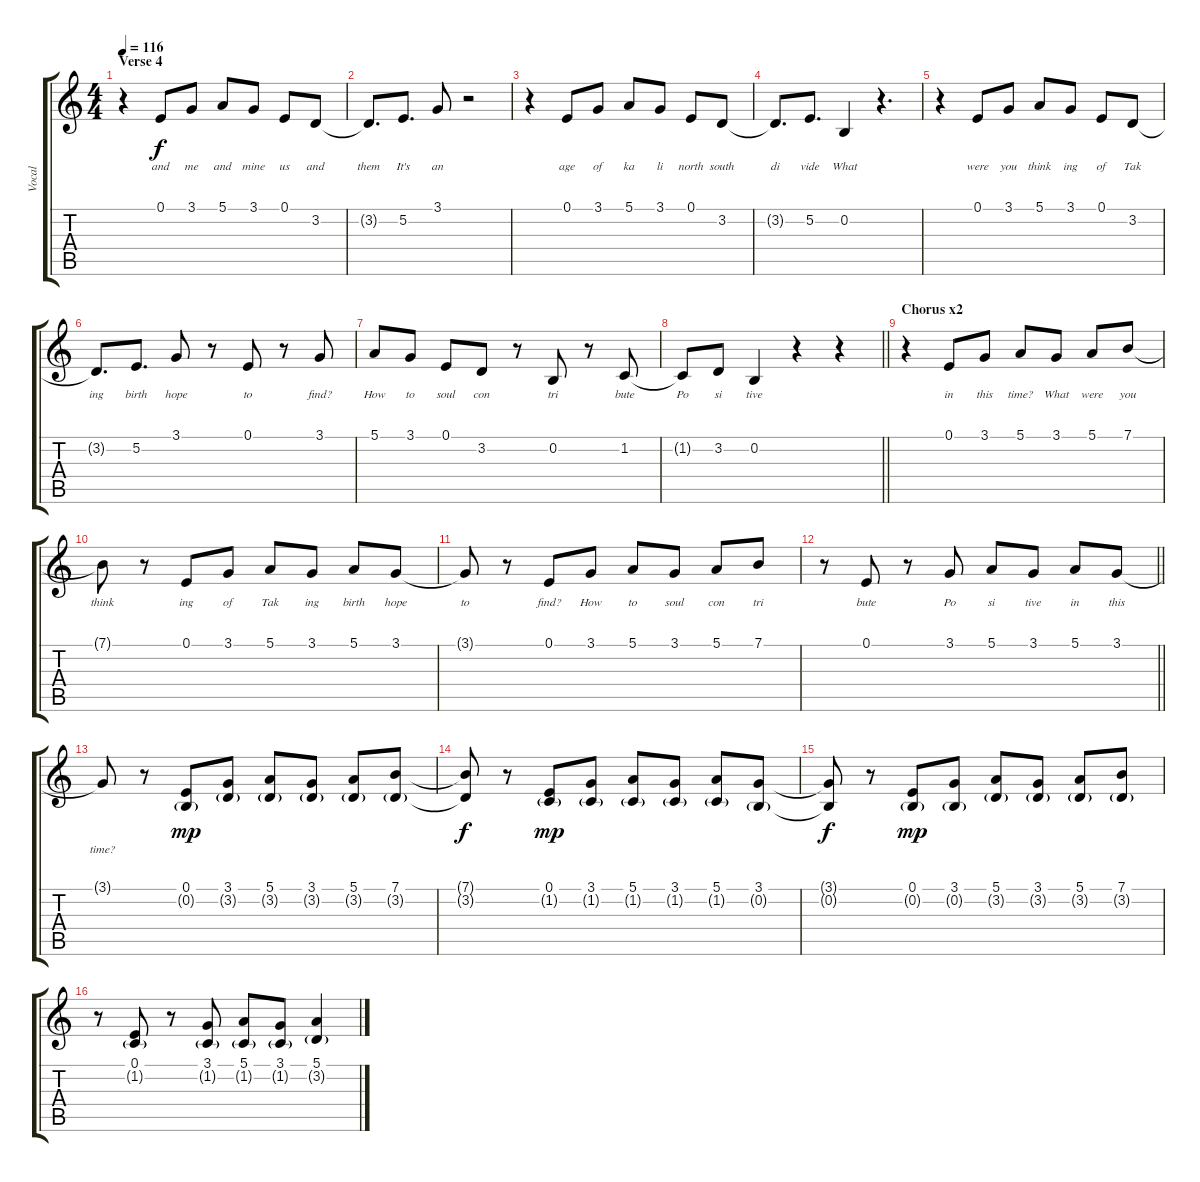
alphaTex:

\track ("Vocal" "Vocal") {instrument acousticgrandpiano}
\staff {score tabs}
\tuning (E4 B3 G3 D3 A2 E2) {hide}
\ts (4 4)
\section ("" "Verse 4")
\tempo 116
\clef g2
\ks c
r.4{dy mp} 0.1.8{lyrics (0 "and") lyrics (1 "") lyrics (2 "") lyrics (3 "") lyrics (4 "") dy f} 3.1.8{lyrics (0 "me") lyrics (1 "") lyrics (2 "") lyrics (3 "") lyrics (4 "")} 5.1.8{lyrics (0 "and") lyrics (1 "") lyrics (2 "") lyrics (3 "") lyrics (4 "")} 3.1.8{lyrics (0 "mine") lyrics (1 "") lyrics (2 "") lyrics (3 "") lyrics (4 "")} 0.1.8{lyrics (0 "us") lyrics (1 "") lyrics (2 "") lyrics (3 "") lyrics (4 "")} 3.2.8{lyrics (0 "and") lyrics (1 "") lyrics (2 "") lyrics (3 "") lyrics (4 "")} |
3.2{t}.8{d lyrics (0 "them") lyrics (1 "") lyrics (2 "") lyrics (3 "") lyrics (4 "")} 5.2.8{d lyrics (0 "It's") lyrics (1 "") lyrics (2 "") lyrics (3 "") lyrics (4 "")} 3.1.8{lyrics (0 "an") lyrics (1 "") lyrics (2 "") lyrics (3 "") lyrics (4 "")} r.2 |
r.4 0.1.8{lyrics (0 "age") lyrics (1 "") lyrics (2 "") lyrics (3 "") lyrics (4 "")} 3.1.8{lyrics (0 "of") lyrics (1 "") lyrics (2 "") lyrics (3 "") lyrics (4 "")} 5.1.8{lyrics (0 "ka") lyrics (1 "") lyrics (2 "") lyrics (3 "") lyrics (4 "")} 3.1.8{lyrics (0 "li") lyrics (1 "") lyrics (2 "") lyrics (3 "") lyrics (4 "")} 0.1.8{lyrics (0 "north") lyrics (1 "") lyrics (2 "") lyrics (3 "") lyrics (4 "")} 3.2.8{lyrics (0 "south") lyrics (1 "") lyrics (2 "") lyrics (3 "") lyrics (4 "")} |
3.2{t}.8{d lyrics (0 "di") lyrics (1 "") lyrics (2 "") lyrics (3 "") lyrics (4 "")} 5.2.8{d lyrics (0 "vide") lyrics (1 "") lyrics (2 "") lyrics (3 "") lyrics (4 "")} 0.2.4{lyrics (0 "What") lyrics (1 "") lyrics (2 "") lyrics (3 "") lyrics (4 "")} r.4{d} |
r.4 0.1.8{lyrics (0 "were") lyrics (1 "") lyrics (2 "") lyrics (3 "") lyrics (4 "")} 3.1.8{lyrics (0 "you") lyrics (1 "") lyrics (2 "") lyrics (3 "") lyrics (4 "")} 5.1.8{lyrics (0 "think") lyrics (1 "") lyrics (2 "") lyrics (3 "") lyrics (4 "")} 3.1.8{lyrics (0 "ing") lyrics (1 "") lyrics (2 "") lyrics (3 "") lyrics (4 "")} 0.1.8{lyrics (0 "of") lyrics (1 "") lyrics (2 "") lyrics (3 "") lyrics (4 "")} 3.2.8{lyrics (0 "Tak") lyrics (1 "") lyrics (2 "") lyrics (3 "") lyrics (4 "")} |
3.2{t}.8{d lyrics (0 "ing") lyrics (1 "") lyrics (2 "") lyrics (3 "") lyrics (4 "")} 5.2.8{d lyrics (0 "birth") lyrics (1 "") lyrics (2 "") lyrics (3 "") lyrics (4 "")} 3.1.8{lyrics (0 "hope") lyrics (1 "") lyrics (2 "") lyrics (3 "") lyrics (4 "")} r.8 0.1.8{lyrics (0 "to") lyrics (1 "") lyrics (2 "") lyrics (3 "") lyrics (4 "")} r.8 3.1.8{lyrics (0 "find?") lyrics (1 "") lyrics (2 "") lyrics (3 "") lyrics (4 "")} |
5.1.8{lyrics (0 "How") lyrics (1 "") lyrics (2 "") lyrics (3 "") lyrics (4 "")} 3.1.8{lyrics (0 "to") lyrics (1 "") lyrics (2 "") lyrics (3 "") lyrics (4 "")} 0.1.8{lyrics (0 "soul") lyrics (1 "") lyrics (2 "") lyrics (3 "") lyrics (4 "")} 3.2.8{lyrics (0 "con") lyrics (1 "") lyrics (2 "") lyrics (3 "") lyrics (4 "")} r.8 0.2.8{lyrics (0 "tri") lyrics (1 "") lyrics (2 "") lyrics (3 "") lyrics (4 "")} r.8 1.2.8{lyrics (0 "bute") lyrics (1 "") lyrics (2 "") lyrics (3 "") lyrics (4 "")} |
\barLineRight lightlight
1.2{t}.8{lyrics (0 "Po") lyrics (1 "") lyrics (2 "") lyrics (3 "") lyrics (4 "")} 3.2.8{lyrics (0 "si") lyrics (1 "") lyrics (2 "") lyrics (3 "") lyrics (4 "")} 0.2.4{lyrics (0 "tive") lyrics (1 "") lyrics (2 "") lyrics (3 "") lyrics (4 "")} r.4 r.4 |
\section ("" "Chorus x2")
r.4 0.1.8{lyrics (0 "in") lyrics (1 "") lyrics (2 "") lyrics (3 "") lyrics (4 "")} 3.1.8{lyrics (0 "this") lyrics (1 "") lyrics (2 "") lyrics (3 "") lyrics (4 "")} 5.1.8{lyrics (0 "time?") lyrics (1 "") lyrics (2 "") lyrics (3 "") lyrics (4 "")} 3.1.8{lyrics (0 "What") lyrics (1 "") lyrics (2 "") lyrics (3 "") lyrics (4 "")} 5.1.8{lyrics (0 "were") lyrics (1 "") lyrics (2 "") lyrics (3 "") lyrics (4 "")} 7.1.8{lyrics (0 "you") lyrics (1 "") lyrics (2 "") lyrics (3 "") lyrics (4 "")} |
7.1{t}.8{lyrics (0 "think") lyrics (1 "") lyrics (2 "") lyrics (3 "") lyrics (4 "")} r.8 0.1.8{lyrics (0 "ing") lyrics (1 "") lyrics (2 "") lyrics (3 "") lyrics (4 "")} 3.1.8{lyrics (0 "of") lyrics (1 "") lyrics (2 "") lyrics (3 "") lyrics (4 "")} 5.1.8{lyrics (0 "Tak") lyrics (1 "") lyrics (2 "") lyrics (3 "") lyrics (4 "")} 3.1.8{lyrics (0 "ing") lyrics (1 "") lyrics (2 "") lyrics (3 "") lyrics (4 "")} 5.1.8{lyrics (0 "birth") lyrics (1 "") lyrics (2 "") lyrics (3 "") lyrics (4 "")} 3.1.8{lyrics (0 "hope") lyrics (1 "") lyrics (2 "") lyrics (3 "") lyrics (4 "")} |
3.1{t}.8{lyrics (0 "to") lyrics (1 "") lyrics (2 "") lyrics (3 "") lyrics (4 "")} r.8 0.1.8{lyrics (0 "find?") lyrics (1 "") lyrics (2 "") lyrics (3 "") lyrics (4 "")} 3.1.8{lyrics (0 "How") lyrics (1 "") lyrics (2 "") lyrics (3 "") lyrics (4 "")} 5.1.8{lyrics (0 "to") lyrics (1 "") lyrics (2 "") lyrics (3 "") lyrics (4 "")} 3.1.8{lyrics (0 "soul") lyrics (1 "") lyrics (2 "") lyrics (3 "") lyrics (4 "")} 5.1.8{lyrics (0 "con") lyrics (1 "") lyrics (2 "") lyrics (3 "") lyrics (4 "")} 7.1.8{lyrics (0 "tri") lyrics (1 "") lyrics (2 "") lyrics (3 "") lyrics (4 "")} |
\barLineRight lightlight
r.8 0.1.8{lyrics (0 "bute") lyrics (1 "") lyrics (2 "") lyrics (3 "") lyrics (4 "")} r.8 3.1.8{lyrics (0 "Po") lyrics (1 "") lyrics (2 "") lyrics (3 "") lyrics (4 "")} 5.1.8{lyrics (0 "si") lyrics (1 "") lyrics (2 "") lyrics (3 "") lyrics (4 "")} 3.1.8{lyrics (0 "tive") lyrics (1 "") lyrics (2 "") lyrics (3 "") lyrics (4 "")} 5.1.8{lyrics (0 "in") lyrics (1 "") lyrics (2 "") lyrics (3 "") lyrics (4 "")} 3.1.8{lyrics (0 "this") lyrics (1 "") lyrics (2 "") lyrics (3 "") lyrics (4 "")} |
\section ("" "")
3.1{t}.8{lyrics (0 "time?") lyrics (1 "") lyrics (2 "") lyrics (3 "") lyrics (4 "")} r.8 (0.1 0.2{g}).8{dy mp} (3.1 3.2{g}).8 (5.1 3.2{g}).8 (3.1 3.2{g}).8 (5.1 3.2{g}).8 (7.1 3.2{g}).8 |
(7.1{t} 3.2{t}).8{dy f} r.8 (0.1 1.2{g}).8{dy mp} (3.1 1.2{g}).8 (5.1 1.2{g}).8 (3.1 1.2{g}).8 (5.1 1.2{g}).8 (3.1 0.2{g}).8 |
(3.1{t} 0.2{t}).8{dy f} r.8 (0.1 0.2{g}).8{dy mp} (3.1 0.2{g}).8 (5.1 3.2{g}).8 (3.1 3.2{g}).8 (5.1 3.2{g}).8 (7.1 3.2{g}).8 |
r.8 (0.1 1.2{g}).8 r.8 (3.1 1.2{g}).8 (5.1 1.2{g}).8 (3.1 1.2{g}).8 (5.1 3.2{g}).4
